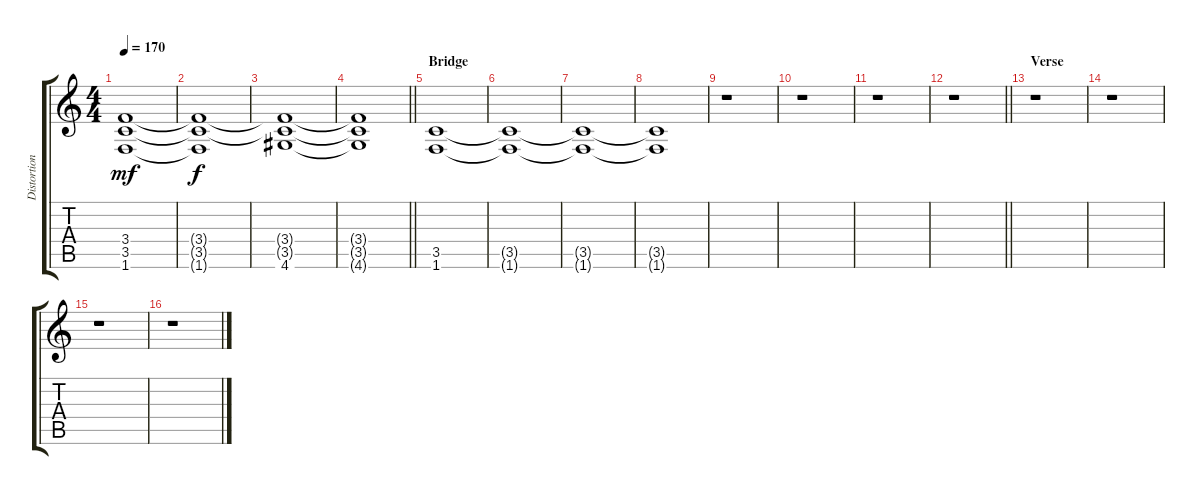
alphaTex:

\track ("Distortion Guitar I" "Distortion") {instrument distortionguitar}
\staff {score tabs}
\tuning (E4 B3 G3 D3 A2 E2) {hide}
\ts (4 4)
\tempo 170
\clef g2
\ks c
(3.4 3.5 1.6).1{dy mf} |
(3.4{t} 3.5{t} 1.6{t}).1{dy f} |
(3.4{t} 3.5{t} 4.6).1 |
\barLineRight lightlight
(3.4{t} 3.5{t} 4.6{t}).1 |
\section ("" "Bridge")
(3.5 1.6).1{volume 0} |
(3.5{t} 1.6{t}).1 |
(3.5{t} 1.6{t}).1 |
(3.5{t} 1.6{t}).1 |
r.1 |
r.1 |
r.1 |
\barLineRight lightlight
r.1 |
\section ("" "Verse")
r.1 |
r.1 |
r.1 |
r.1
